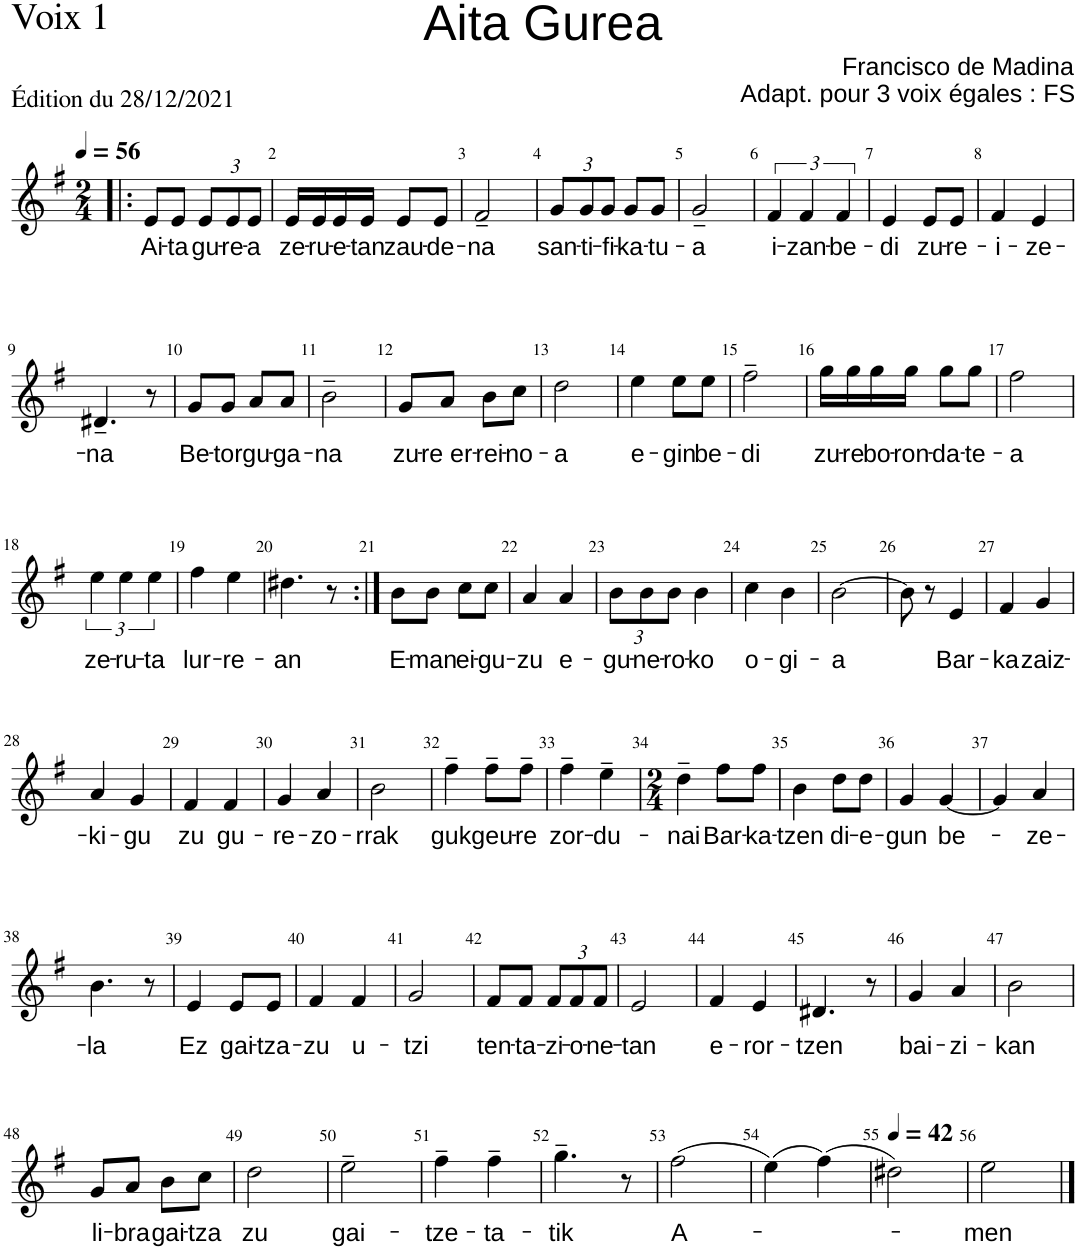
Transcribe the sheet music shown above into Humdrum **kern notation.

**kern	**text
*part1	*part1
*staff1	*staff1
*I"Voix 1	*
*I'V1	*
*clefG2	*
*k[f#]	*
*M2/4	*
*MM56	*
=1!|:	=1!|:
!	!LO:LY:b
8e/L	Ai-
!	!LO:LY:b
8e/J	-ta
*Xbrackettup	*
!	!LO:LY:b
12e/L	gu-
!	!LO:LY:b
12e/	-re-
!	!LO:LY:b
12e/J	-a
=2	=2
!	!LO:LY:b
16e/LL	ze-
!	!LO:LY:b
16e/	-ru-
!	!LO:LY:b
16e/	-e-
!	!LO:LY:b
16e/JJ	-tan
!	!LO:LY:b
8e/L	zau-
!	!LO:LY:b
8e/J	-de-
=3	=3
!	!LO:LY:b
2f#~/	-na
=4	=4
!	!LO:LY:b
12g/L	san-
!	!LO:LY:b
12g/	-ti-
!	!LO:LY:b
12g/J	-fi-
!	!LO:LY:b
8g/L	-ka-
!	!LO:LY:b
8g/J	-tu-
=5	=5
!	!LO:LY:b
2g~/	-a
=6	=6
*brackettup	*
!	!LO:LY:b
6f#/	i-
!	!LO:LY:b
6f#/	-zan-
!	!LO:LY:b
6f#/	-be-
=7	=7
!	!LO:LY:b
4e/	-di
!	!LO:LY:b
8e/L	zu-
!	!LO:LY:b
8e/J	-re-
=8	=8
!	!LO:LY:b
4f#/	-i-
!	!LO:LY:b
4e/	-ze-
!!LO:LB:g=z
=9	=9
!	!LO:LY:b
4.d#X~/	-na
8r	.
=10	=10
!	!LO:LY:b
8g/L	Be-
!	!LO:LY:b
8g/J	-tor
!	!LO:LY:b
8a/L	gu-
!	!LO:LY:b
8a/J	-ga-
=11	=11
!	!LO:LY:b
2b~\	-na
=12	=12
!	!LO:LY:b
8g/L	zu-
!	!LO:LY:b
8a/J	-re er-
!	!LO:LY:b
8b\L	-rei-
!	!LO:LY:b
8cc\J	-no-
=13	=13
!	!LO:LY:b
2dd\	-a
=14	=14
!	!LO:LY:b
4ee\	e-
!	!LO:LY:b
8ee\L	-gin
!	!LO:LY:b
8ee\J	be-
=15	=15
!	!LO:LY:b
2ff#~\	-di
=16	=16
!	!LO:LY:b
16gg\LL	zu-
!	!LO:LY:b
16gg\	-re
!	!LO:LY:b
16gg\	bo-
!	!LO:LY:b
16gg\JJ	-ron-
!	!LO:LY:b
8gg\L	-da-
!	!LO:LY:b
8gg\J	-te-
=17	=17
!	!LO:LY:b
2ff#\	-a
!!LO:LB:g=z
=18	=18
!	!LO:LY:b
6ee\	ze-
!	!LO:LY:b
6ee\	-ru-
!	!LO:LY:b
6ee\	-ta
=19	=19
!	!LO:LY:b
4ff#\	lur-
!	!LO:LY:b
4ee\	-re-
=20	=20
!	!LO:LY:b
4.dd#X\	-an
8r	.
=21:|!	=21:|!
!	!LO:LY:b
8b\L	E-
!	!LO:LY:b
8b\J	-man
!	!LO:LY:b
8cc\L	ei-
!	!LO:LY:b
8cc\J	-gu-
=22	=22
!	!LO:LY:b
4a/	-zu
!	!LO:LY:b
4a/	e-
=23	=23
*Xbrackettup	*
!	!LO:LY:b
12b\L	-gu-
!	!LO:LY:b
12b\	-ne-
!	!LO:LY:b
12b\J	-ro-
!	!LO:LY:b
4b\	-ko
=24	=24
!	!LO:LY:b
4cc\	o-
!	!LO:LY:b
4b\	-gi-
=25	=25
!	!LO:LY:b
[2b\	-a
=26	=26
8b\]	.
8r	.
!	!LO:LY:b
4e/	Bar-
=27	=27
!	!LO:LY:b
4f#/	-ka
!	!LO:LY:b
4g/	zaiz-
!!LO:LB:g=z
=28	=28
!	!LO:LY:b
4a/	-ki-
!	!LO:LY:b
4g/	-gu
=29	=29
!	!LO:LY:b
4f#/	zu
!	!LO:LY:b
4f#/	gu-
=30	=30
!	!LO:LY:b
4g/	-re-
!	!LO:LY:b
4a/	-zo-
=31	=31
!	!LO:LY:b
2b\	-rrak
=32	=32
!	!LO:LY:b
4ff#~\	guk
!	!LO:LY:b
8ff#~\L	geu-
!	!LO:LY:b
8ff#~\J	-re
=33	=33
!	!LO:LY:b
4ff#~\	zor-
!	!LO:LY:b
4ee~\	-du-
=34	=34
*M2/4	*
!	!LO:LY:b
4dd~\	-nai
!	!LO:LY:b
8ff#\L	Bar-
!	!LO:LY:b
8ff#\J	-ka-
=35	=35
!	!LO:LY:b
4b\	-tzen
!	!LO:LY:b
8dd\L	di-
!	!LO:LY:b
8dd\J	-e-
=36	=36
!	!LO:LY:b
4g/	-gun
!	!LO:LY:b
[4g/	be-
=37	=37
4g/]	.
!	!LO:LY:b
4a/	-ze-
!!LO:LB:g=z
=38	=38
!	!LO:LY:b
4.b\	-la
8r	.
=39	=39
!	!LO:LY:b
4e/	Ez
!	!LO:LY:b
8e/L	gai-
!	!LO:LY:b
8e/J	-tza-
=40	=40
!	!LO:LY:b
4f#/	-zu
!	!LO:LY:b
4f#/	u-
=41	=41
!	!LO:LY:b
2g/	-tzi
=42	=42
!	!LO:LY:b
8f#/L	ten-
!	!LO:LY:b
8f#/J	-ta-
!	!LO:LY:b
12f#/L	-zi-
!	!LO:LY:b
12f#/	-o-
!	!LO:LY:b
12f#/J	-ne-
=43	=43
!	!LO:LY:b
2e/	-tan
=44	=44
!	!LO:LY:b
4f#/	e-
!	!LO:LY:b
4e/	-ror-
=45	=45
!	!LO:LY:b
4.d#X/	-tzen
8r	.
=46	=46
!	!LO:LY:b
4g/	bai-
!	!LO:LY:b
4a/	-zi-
=47	=47
!	!LO:LY:b
2b\	-kan
!!LO:LB:g=z
=48	=48
!	!LO:LY:b
8g/L	li-
!	!LO:LY:b
8a/J	-bra
!	!LO:LY:b
8b\L	gai-
!	!LO:LY:b
8cc\J	-tza
=49	=49
!	!LO:LY:b
2dd\	zu
=50	=50
!	!LO:LY:b
2ee~\	gai-
=51	=51
!	!LO:LY:b
4ff#~\	-tze-
!	!LO:LY:b
4ff#~\	-ta-
=52	=52
!	!LO:LY:b
4.gg~\	-tik
8r	.
=53	=53
!	!LO:LY:b
(2ff#\	A-
=54	=54
(4ee\)	.
(4ff#\)	.
=55	=55
*MM42	*
2dd#X\)	.
=56	=56
!	!LO:LY:b
2ee\	-men
==	==
*-	*-
